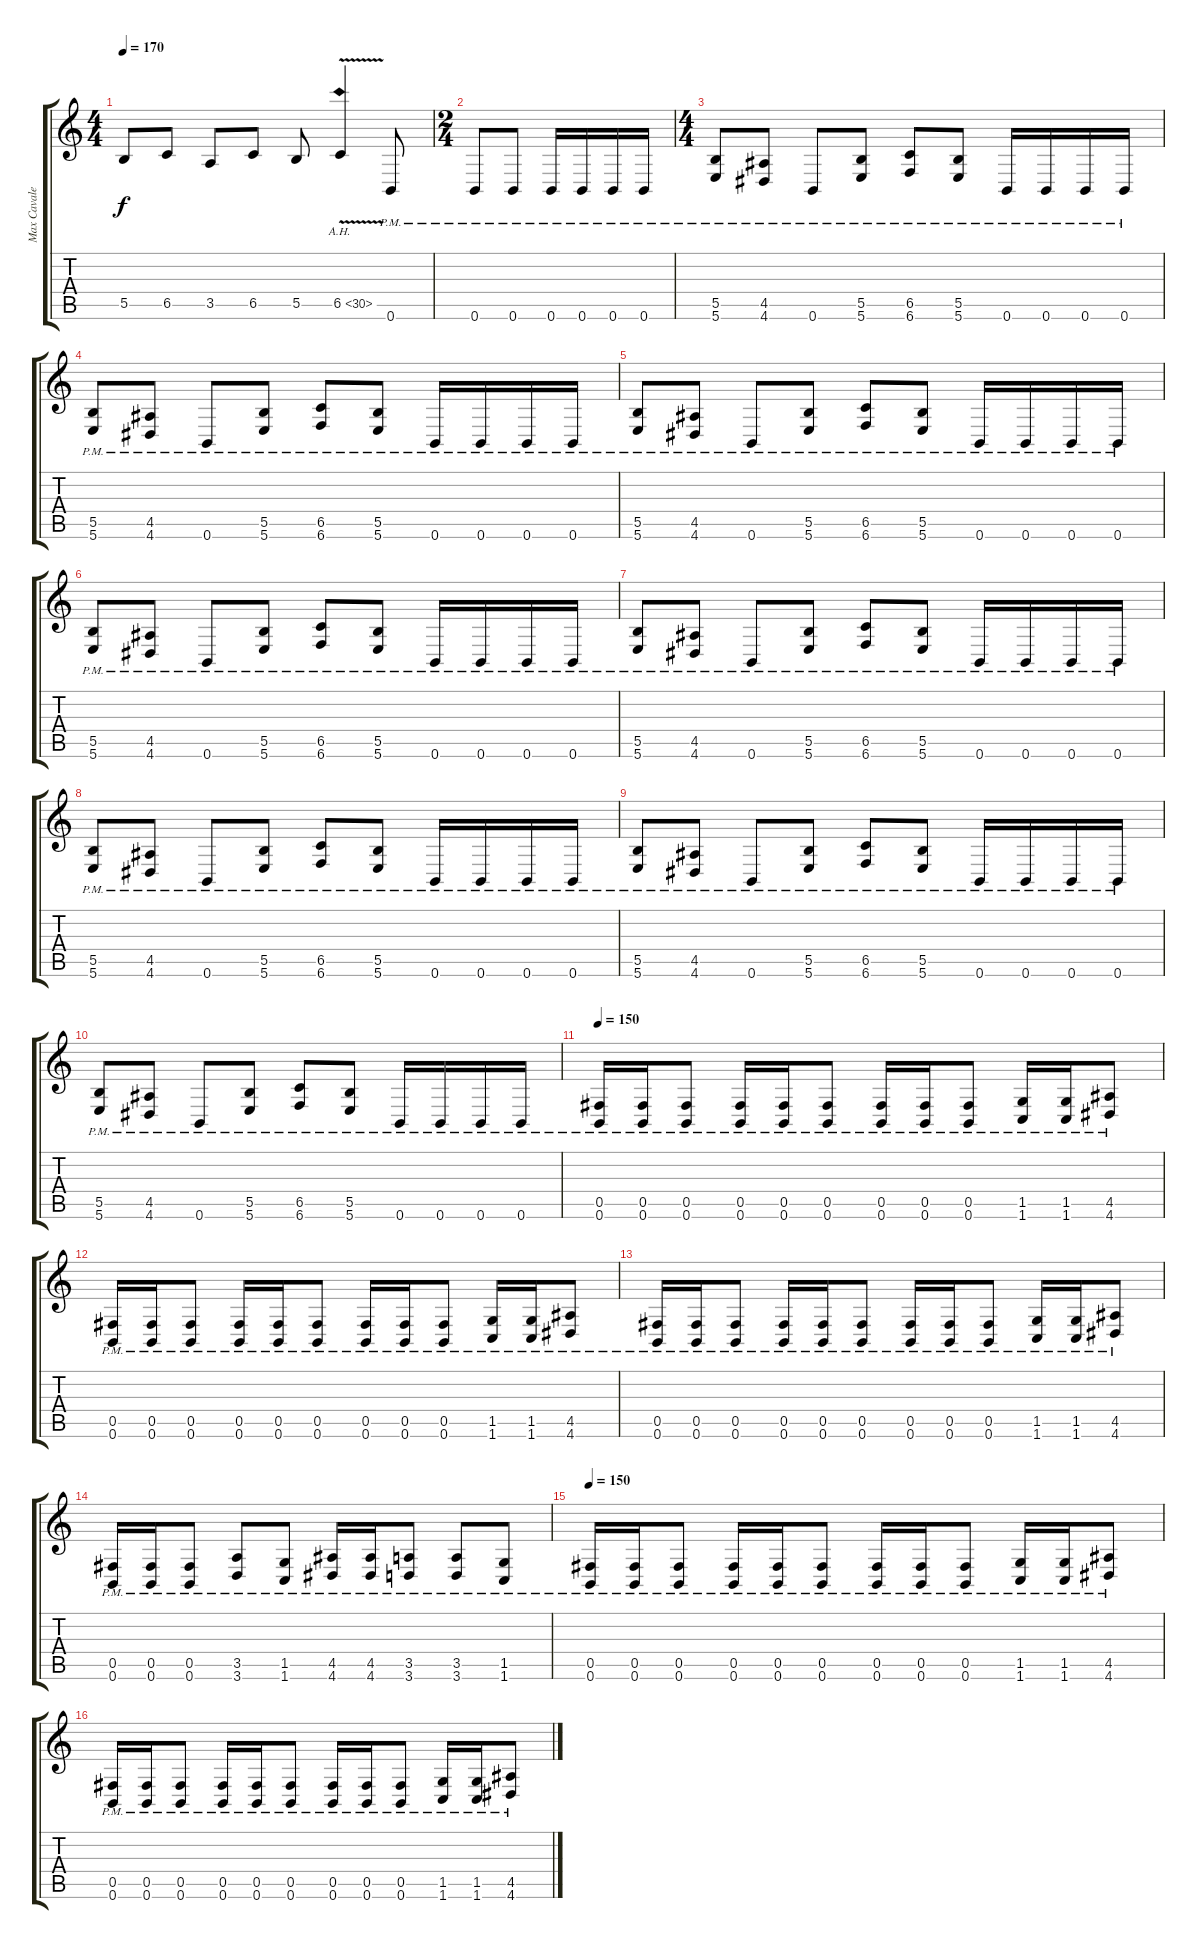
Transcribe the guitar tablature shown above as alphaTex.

\track ("Max Cavalera" "Max Cavale") {instrument distortionguitar}
\staff {score tabs}
\tuning (Db4 Ab3 E3 B2 Gb2 B1) {hide}
\ts (4 4)
\tempo 170
\clef g2
\ks c
5.5.8{dy f} 6.5.8 3.5.8 6.5.8 5.5.8 6.5{ah 24 v}.4 0.6{pm}.8 |
\ts (2 4)
0.6{pm}.8 0.6{pm}.8 0.6{pm}.16 0.6{pm}.16 0.6{pm}.16 0.6{pm}.16 |
\ts (4 4)
(5.5{pm} 5.6{pm}).8 (4.5{pm} 4.6{pm}).8 0.6{pm}.8 (5.5{pm} 5.6{pm}).8 (6.5{pm} 6.6{pm}).8 (5.5{pm} 5.6{pm}).8 0.6{pm}.16 0.6{pm}.16 0.6{pm}.16 0.6{pm}.16 |
(5.5{pm} 5.6{pm}).8 (4.5{pm} 4.6{pm}).8 0.6{pm}.8 (5.5{pm} 5.6{pm}).8 (6.5{pm} 6.6{pm}).8 (5.5{pm} 5.6{pm}).8 0.6{pm}.16 0.6{pm}.16 0.6{pm}.16 0.6{pm}.16 |
(5.5{pm} 5.6{pm}).8 (4.5{pm} 4.6{pm}).8 0.6{pm}.8 (5.5{pm} 5.6{pm}).8 (6.5{pm} 6.6{pm}).8 (5.5{pm} 5.6{pm}).8 0.6{pm}.16 0.6{pm}.16 0.6{pm}.16 0.6{pm}.16 |
(5.5{pm} 5.6{pm}).8 (4.5{pm} 4.6{pm}).8 0.6{pm}.8 (5.5{pm} 5.6{pm}).8 (6.5{pm} 6.6{pm}).8 (5.5{pm} 5.6{pm}).8 0.6{pm}.16 0.6{pm}.16 0.6{pm}.16 0.6{pm}.16 |
(5.5{pm} 5.6{pm}).8 (4.5{pm} 4.6{pm}).8 0.6{pm}.8 (5.5{pm} 5.6{pm}).8 (6.5{pm} 6.6{pm}).8 (5.5{pm} 5.6{pm}).8 0.6{pm}.16 0.6{pm}.16 0.6{pm}.16 0.6{pm}.16 |
(5.5{pm} 5.6{pm}).8 (4.5{pm} 4.6{pm}).8 0.6{pm}.8 (5.5{pm} 5.6{pm}).8 (6.5{pm} 6.6{pm}).8 (5.5{pm} 5.6{pm}).8 0.6{pm}.16 0.6{pm}.16 0.6{pm}.16 0.6{pm}.16 |
(5.5{pm} 5.6{pm}).8 (4.5{pm} 4.6{pm}).8 0.6{pm}.8 (5.5{pm} 5.6{pm}).8 (6.5{pm} 6.6{pm}).8 (5.5{pm} 5.6{pm}).8 0.6{pm}.16 0.6{pm}.16 0.6{pm}.16 0.6{pm}.16 |
(5.5{pm} 5.6{pm}).8 (4.5{pm} 4.6{pm}).8 0.6{pm}.8 (5.5{pm} 5.6{pm}).8 (6.5{pm} 6.6{pm}).8 (5.5{pm} 5.6{pm}).8 0.6{pm}.16 0.6{pm}.16 0.6{pm}.16 0.6{pm}.16 |
\tempo 150
(0.5{pm} 0.6{pm}).16 (0.5{pm} 0.6{pm}).16 (0.5{pm} 0.6{pm}).8 (0.5{pm} 0.6{pm}).16 (0.5{pm} 0.6{pm}).16 (0.5{pm} 0.6{pm}).8 (0.5{pm} 0.6{pm}).16 (0.5{pm} 0.6{pm}).16 (0.5{pm} 0.6{pm}).8 (1.5{pm} 1.6{pm}).16 (1.5{pm} 1.6{pm}).16 (4.5{pm} 4.6{pm}).8 |
(0.5{pm} 0.6{pm}).16 (0.5{pm} 0.6{pm}).16 (0.5{pm} 0.6{pm}).8 (0.5{pm} 0.6{pm}).16 (0.5{pm} 0.6{pm}).16 (0.5{pm} 0.6{pm}).8 (0.5{pm} 0.6{pm}).16 (0.5{pm} 0.6{pm}).16 (0.5{pm} 0.6{pm}).8 (1.5{pm} 1.6{pm}).16 (1.5{pm} 1.6{pm}).16 (4.5{pm} 4.6{pm}).8 |
(0.5{pm} 0.6{pm}).16 (0.5{pm} 0.6{pm}).16 (0.5{pm} 0.6{pm}).8 (0.5{pm} 0.6{pm}).16 (0.5{pm} 0.6{pm}).16 (0.5{pm} 0.6{pm}).8 (0.5{pm} 0.6{pm}).16 (0.5{pm} 0.6{pm}).16 (0.5{pm} 0.6{pm}).8 (1.5{pm} 1.6{pm}).16 (1.5{pm} 1.6{pm}).16 (4.5{pm} 4.6{pm}).8 |
(0.5{pm} 0.6{pm}).16 (0.5{pm} 0.6{pm}).16 (0.5{pm} 0.6{pm}).8 (3.5{pm} 3.6{pm}).8 (1.5{pm} 1.6{pm}).8 (4.5{pm} 4.6{pm}).16 (4.5{pm} 4.6{pm}).16 (3.5{pm} 3.6{pm}).8 (3.5{pm} 3.6{pm}).8 (1.5{pm} 1.6{pm}).8 |
\tempo 150
(0.5{pm} 0.6{pm}).16 (0.5{pm} 0.6{pm}).16 (0.5{pm} 0.6{pm}).8 (0.5{pm} 0.6{pm}).16 (0.5{pm} 0.6{pm}).16 (0.5{pm} 0.6{pm}).8 (0.5{pm} 0.6{pm}).16 (0.5{pm} 0.6{pm}).16 (0.5{pm} 0.6{pm}).8 (1.5{pm} 1.6{pm}).16 (1.5{pm} 1.6{pm}).16 (4.5{pm} 4.6{pm}).8 |
(0.5{pm} 0.6{pm}).16 (0.5{pm} 0.6{pm}).16 (0.5{pm} 0.6{pm}).8 (0.5{pm} 0.6{pm}).16 (0.5{pm} 0.6{pm}).16 (0.5{pm} 0.6{pm}).8 (0.5{pm} 0.6{pm}).16 (0.5{pm} 0.6{pm}).16 (0.5{pm} 0.6{pm}).8 (1.5{pm} 1.6{pm}).16 (1.5{pm} 1.6{pm}).16 (4.5{pm} 4.6{pm}).8
